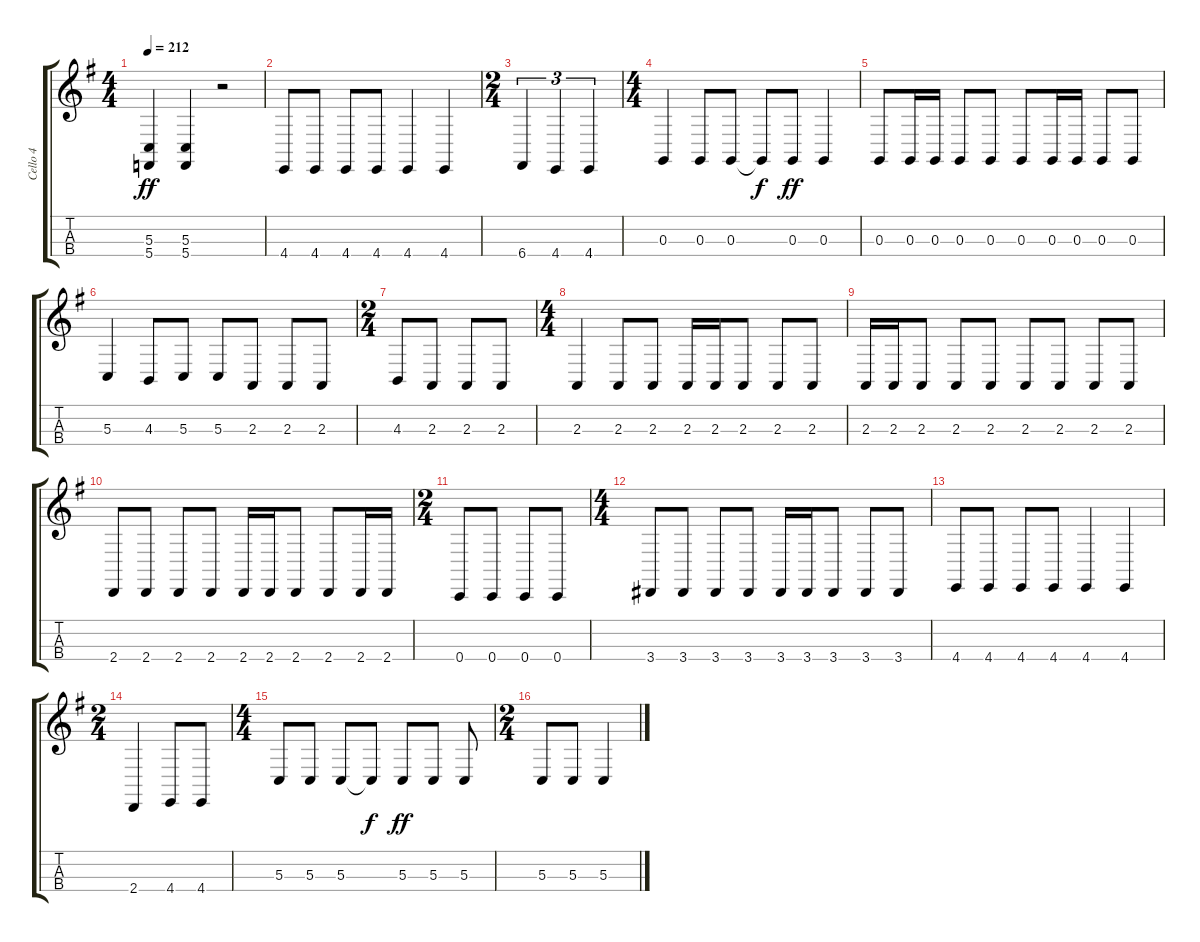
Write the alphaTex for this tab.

\track ("Cello 4" "Cello 4") {instrument cello}
\staff {score tabs}
\tuning (A3 D3 G2 C2) {hide}
\ts (4 4)
\tempo 212
\clef g2
\ks g
(5.3 5.4).4{dy ff} (5.3 5.4).4 r.2 |
4.4.8 4.4.8 4.4.8 4.4.8 4.4.4 4.4.4 |
\ts (2 4)
6.4.4{tu (3 2)} 4.4.4{tu (3 2)} 4.4.4{tu (3 2)} |
\ts (4 4)
0.3.4 0.3.8 0.3.8 0.3{t}.8{dy f} 0.3.8{dy ff} 0.3.4 |
0.3.8 0.3.16 0.3.16 0.3.8 0.3.8 0.3.8 0.3.16 0.3.16 0.3.8 0.3.8 |
5.3.4 4.3.8 5.3.8 5.3.8 2.3.8 2.3.8 2.3.8 |
\ts (2 4)
4.3.8 2.3.8 2.3.8 2.3.8 |
\ts (4 4)
2.3.4 2.3.8 2.3.8 2.3.16 2.3.16 2.3.8 2.3.8 2.3.8 |
2.3.16 2.3.16 2.3.8 2.3.8 2.3.8 2.3.8 2.3.8 2.3.8 2.3.8 |
2.4.8 2.4.8 2.4.8 2.4.8 2.4.16 2.4.16 2.4.8 2.4.8 2.4.16 2.4.16 |
\ts (2 4)
0.4.8 0.4.8 0.4.8 0.4.8 |
\ts (4 4)
3.4.8 3.4.8 3.4.8 3.4.8 3.4.16 3.4.16 3.4.8 3.4.8 3.4.8 |
4.4.8 4.4.8 4.4.8 4.4.8 4.4.4 4.4.4 |
\ts (2 4)
2.4.4 4.4.8 4.4.8 |
\ts (4 4)
5.3.8 5.3.8 5.3.8 5.3{t}.8{dy f} 5.3.8{dy ff} 5.3.8 5.3.8 |
\ts (2 4)
5.3.8 5.3.8 5.3.4
